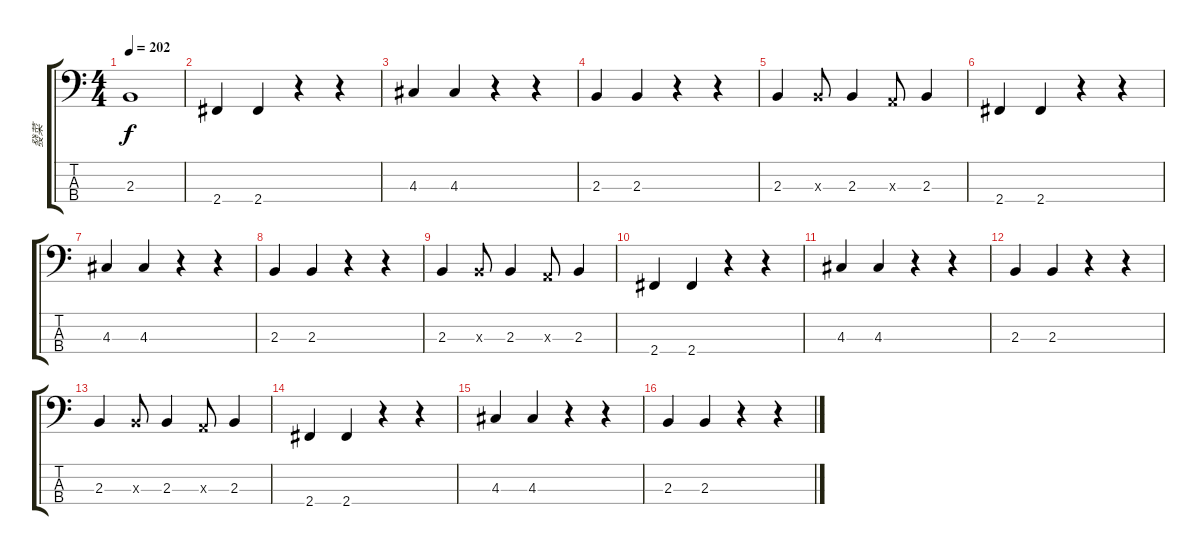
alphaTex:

\track ("發菜" "發菜") {instrument electricbassfinger}
\staff {score tabs}
\tuning (G2 D2 A1 E1) {hide}
\ts (4 4)
\tempo 202
\clef f4
\ks c
2.3{t}.1{dy f} |
2.4.4 2.4.4 r.4 r.4 |
4.3.4 4.3.4 r.4 r.4 |
2.3.4 2.3.4 r.4 r.4 |
2.3.4 2.3{x}.8 2.3.4 0.3{x}.8 2.3.4 |
2.4.4 2.4.4 r.4 r.4 |
4.3.4 4.3.4 r.4 r.4 |
2.3.4 2.3.4 r.4 r.4 |
2.3.4 2.3{x}.8 2.3.4 0.3{x}.8 2.3.4 |
2.4.4 2.4.4 r.4 r.4 |
4.3.4 4.3.4 r.4 r.4 |
2.3.4 2.3.4 r.4 r.4 |
2.3.4 2.3{x}.8 2.3.4 0.3{x}.8 2.3.4 |
2.4.4 2.4.4 r.4 r.4 |
4.3.4 4.3.4 r.4 r.4 |
2.3.4 2.3.4 r.4 r.4
